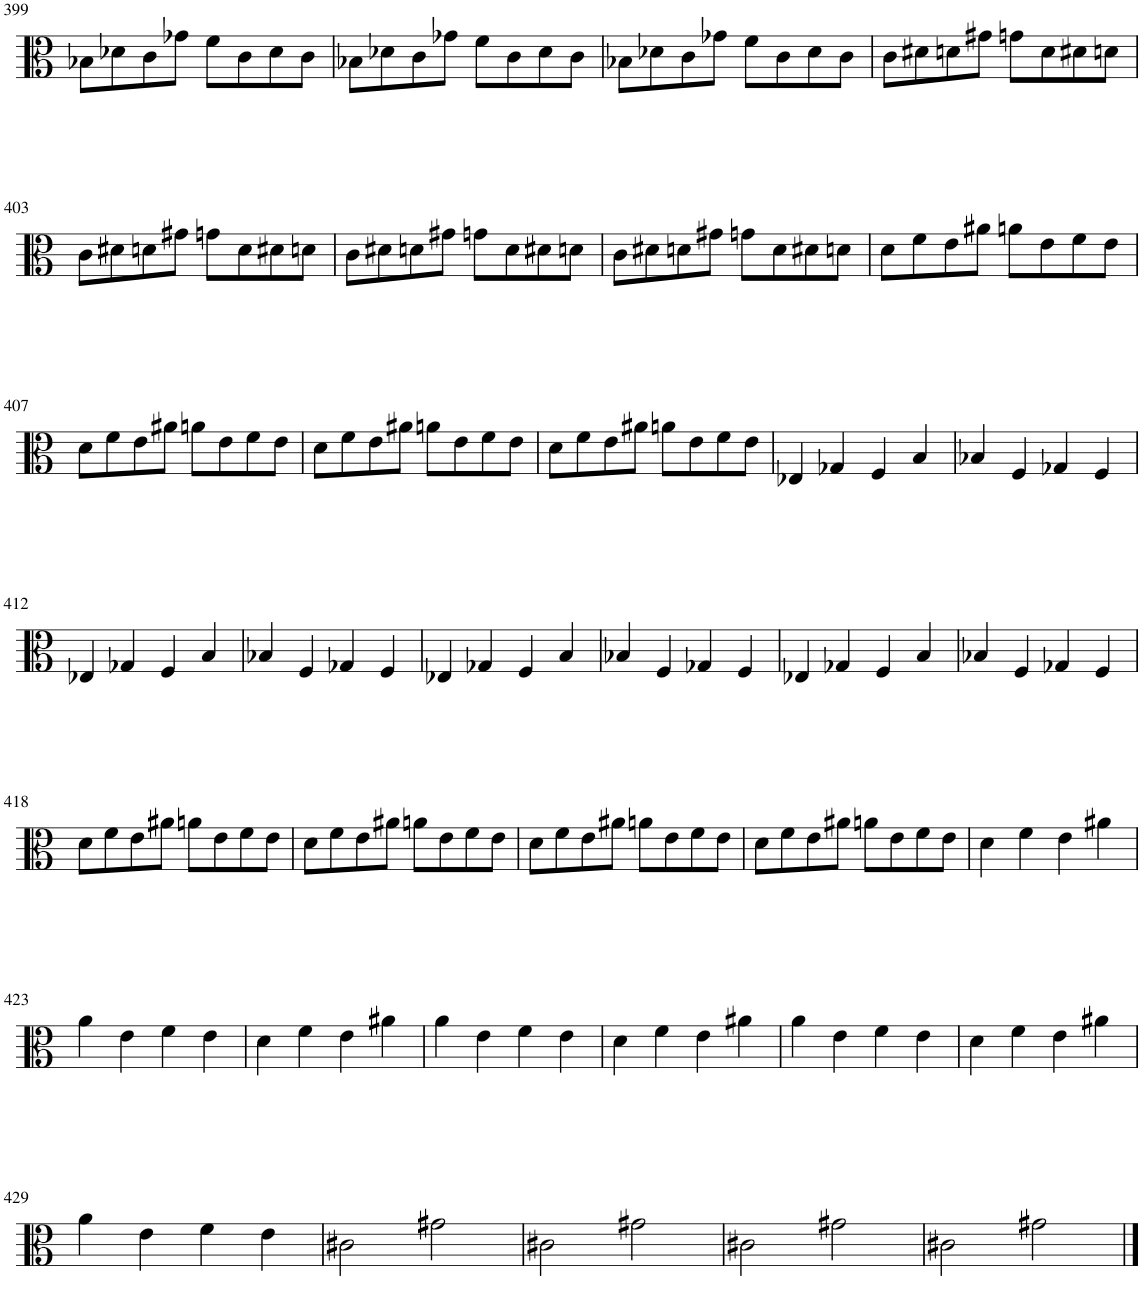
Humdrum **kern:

**kern
*part1
*staff1
*I"Viola
*I'Vla.
!!LO:PB:g=z
*clefC3
*k[]
*M4/4
=399
8B-X\L
8d-X\
8c\
8g-X\J
8f\L
8c\
8d-\
8c\J
=400
8B-X\L
8d-X\
8c\
8g-X\J
8f\L
8c\
8d-\
8c\J
=401
8B-X\L
8d-X\
8c\
8g-X\J
8f\L
8c\
8d-\
8c\J
=402
8c\L
8d#X\
8dn\
8g#X\J
8gn\L
8d\
8d#X\
8dn\J
!!LO:LB:g=z
=403
8c\L
8d#X\
8dn\
8g#X\J
8gn\L
8d\
8d#X\
8dn\J
=404
8c\L
8d#X\
8dn\
8g#X\J
8gn\L
8d\
8d#X\
8dn\J
=405
8c\L
8d#X\
8dn\
8g#X\J
8gn\L
8d\
8d#X\
8dn\J
=406
8d\L
8f\
8e\
8a#X\J
8an\L
8e\
8f\
8e\J
!!LO:LB:g=z
=407
8d\L
8f\
8e\
8a#X\J
8an\L
8e\
8f\
8e\J
=408
8d\L
8f\
8e\
8a#X\J
8an\L
8e\
8f\
8e\J
=409
8d\L
8f\
8e\
8a#X\J
8an\L
8e\
8f\
8e\J
=410
4E-X/
4G-X/
4F/
4B/
=411
4B-X/
4F/
4G-X/
4F/
!!LO:LB:g=z
=412
4E-X/
4G-X/
4F/
4B/
=413
4B-X/
4F/
4G-X/
4F/
=414
4E-X/
4G-X/
4F/
4B/
=415
4B-X/
4F/
4G-X/
4F/
=416
4E-X/
4G-X/
4F/
4B/
=417
4B-X/
4F/
4G-X/
4F/
!!LO:LB:g=z
=418
8d\L
8f\
8e\
8a#X\J
8an\L
8e\
8f\
8e\J
=419
8d\L
8f\
8e\
8a#X\J
8an\L
8e\
8f\
8e\J
=420
8d\L
8f\
8e\
8a#X\J
8an\L
8e\
8f\
8e\J
=421
8d\L
8f\
8e\
8a#X\J
8an\L
8e\
8f\
8e\J
=422
4d\
4f\
4e\
4a#X\
!!LO:LB:g=z
=423
4a\
4e\
4f\
4e\
=424
4d\
4f\
4e\
4a#X\
=425
4a\
4e\
4f\
4e\
=426
4d\
4f\
4e\
4a#X\
=427
4a\
4e\
4f\
4e\
=428
4d\
4f\
4e\
4a#X\
!!LO:LB:g=z
=429
4a\
4e\
4f\
4e\
=430
2c#X\
2g#X\
=431
2c#X\
2g#X\
=432
2c#X\
2g#X\
=433
2c#X\
2g#X\
==
*-
